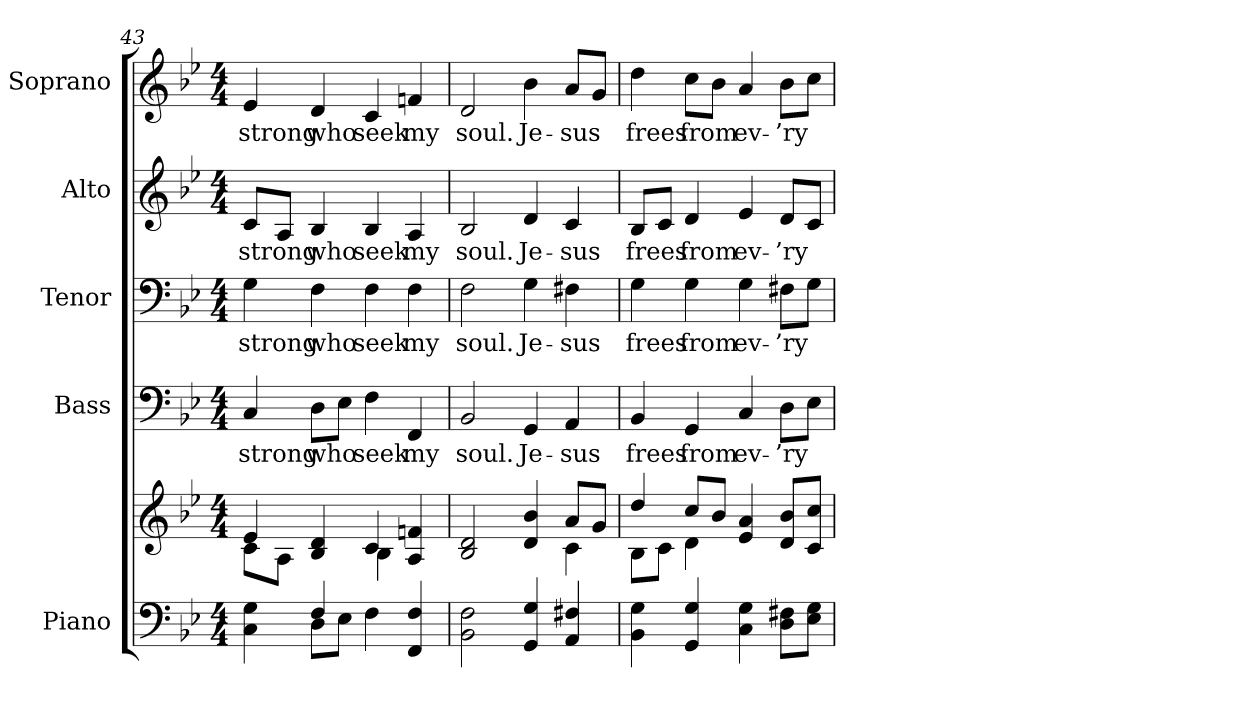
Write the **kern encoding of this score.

**kern	**kern	**kern	**text	**kern	**text	**kern	**text	**kern	**text
*part5	*part5	*part4	*part4	*part3	*part3	*part2	*part2	*part1	*part1
*staff6	*staff5	*staff4	*staff4	*staff3	*staff3	*staff2	*staff2	*staff1	*staff1
*I"Piano	*	*I"Bass	*	*I"Tenor	*	*I"Alto	*	*I"Soprano	*
*I'Pno.	*	*I'B.	*	*I'T.	*	*I'A.	*	*I'S.	*
!!LO:PB:g=z
*clefF4	*clefG2	*clefF4	*	*clefF4	*	*clefG2	*	*clefG2	*
*k[b-e-]	*k[b-e-]	*k[b-e-]	*	*k[b-e-]	*	*k[b-e-]	*	*k[b-e-]	*
*B-:	*B-:	*B-:	*	*B-:	*	*B-:	*	*B-:	*
*M4/4	*M4/4	*M4/4	*	*M4/4	*	*M4/4	*	*M4/4	*
=43	=43	=43	=43	=43	=43	=43	=43	=43	=43
*^	*^	*	*	*	*	*	*	*	*
!	!	!	!	!	!LO:LY:b:color=#000000	!	!	!	!	!	!
!	!	!	!	!	!	!	!LO:LY:b:color=#000000	!	!	!	!
!	!	!	!	!	!	!	!	!	!LO:LY:b:color=#000000	!	!
!	!	!	!	!	!	!	!	!	!	!	!LO:LY:b:color=#000000
4Ci\ 4Gi	4ryy	4e-i/	8ci\L	4Ci/	strong	4Gi\	strong	8ci/L	strong	4e-i/	strong
.	.	.	8Ai\J	.	.	.	.	8Ai/J	.	.	.
!	!	!	!	!	!LO:LY:b:color=#000000	!	!	!	!	!	!
!	!	!	!	!	!	!	!LO:LY:b:color=#000000	!	!	!	!
!	!	!	!	!	!	!	!	!	!LO:LY:b:color=#000000	!	!
!	!	!	!	!	!	!	!	!	!	!	!LO:LY:b:color=#000000
4Fi/	8Di\L	4B-i/ 4di	4ryy	8Di\L	who	4Fi\	who	4B-i/	who	4di/	who
.	8E-i\J	.	.	8E-i\J	.	.	.	.	.	.	.
!	!	!	!	!	!LO:LY:b:color=#000000	!	!	!	!	!	!
!	!	!	!	!	!	!	!LO:LY:b:color=#000000	!	!	!	!
!	!	!	!	!	!	!	!	!	!LO:LY:b:color=#000000	!	!
!	!	!	!	!	!	!	!	!	!	!	!LO:LY:b:color=#000000
4Fi\	2ryy	4ci/	4B-i\	4Fi\	seek	4Fi\	seek	4B-i/	seek	4ci/	seek
!	!	!	!	!	!LO:LY:b:color=#000000	!	!	!	!	!	!
!	!	!	!	!	!	!	!LO:LY:b:color=#000000	!	!	!	!
!	!	!	!	!	!	!	!	!	!LO:LY:b:color=#000000	!	!
!	!	!	!	!	!	!	!	!	!	!	!LO:LY:b:color=#000000
4FFi/ 4Fi	.	4Ai/ 4fni	4ryy	4FFi/	my	4Fi\	my	4Ai/	my	4fni/	my
*v	*v	*	*	*	*	*	*	*	*	*	*
=44	=44	=44	=44	=44	=44	=44	=44	=44	=44	=44
!	!	!	!	!LO:LY:b:color=#000000	!	!	!	!	!	!
!	!	!	!	!	!	!LO:LY:b:color=#000000	!	!	!	!
!	!	!	!	!	!	!	!	!LO:LY:b:color=#000000	!	!
!	!	!	!	!	!	!	!	!	!	!LO:LY:b:color=#000000
2BB-i\ 2Fi	2B-i/ 2di	2ryy	2BB-i/	soul.	2Fi\	soul.	2B-i/	soul.	2di/	soul.
!	!	!	!	!LO:LY:b:color=#000000	!	!	!	!	!	!
!	!	!	!	!	!	!LO:LY:b:color=#000000	!	!	!	!
!	!	!	!	!	!	!	!	!LO:LY:b:color=#000000	!	!
!	!	!	!	!	!	!	!	!	!	!LO:LY:b:color=#000000
4GGi/ 4Gi	4di/ 4b-i	4ryy	4GGi/	Je-	4Gi\	Je-	4di/	Je-	4b-i\	Je-
!	!	!	!	!LO:LY:b:color=#000000	!	!	!	!	!	!
!	!	!	!	!	!	!LO:LY:b:color=#000000	!	!	!	!
!	!	!	!	!	!	!	!	!LO:LY:b:color=#000000	!	!
!	!	!	!	!	!	!	!	!	!	!LO:LY:b:color=#000000
4AAi/ 4F#Xi	8ai/L	4ci\	4AAi/	-sus	4F#Xi\	-sus	4ci/	-sus	8ai/L	-sus
.	8gi/J	.	.	.	.	.	.	.	8gi/J	.
=45	=45	=45	=45	=45	=45	=45	=45	=45	=45	=45
!	!	!	!	!LO:LY:b:color=#000000	!	!	!	!	!	!
!	!	!	!	!	!	!LO:LY:b:color=#000000	!	!	!	!
!	!	!	!	!	!	!	!	!LO:LY:b:color=#000000	!	!
!	!	!	!	!	!	!	!	!	!	!LO:LY:b:color=#000000
4BB-i\ 4Gi	4ddi/	8B-i\L	4BB-i/	frees	4Gi\	frees	8B-i/L	frees	4ddi\	frees
.	.	8ci\J	.	.	.	.	8ci/J	.	.	.
!	!	!	!	!LO:LY:b:color=#000000	!	!	!	!	!	!
!	!	!	!	!	!	!LO:LY:b:color=#000000	!	!	!	!
!	!	!	!	!	!	!	!	!LO:LY:b:color=#000000	!	!
!	!	!	!	!	!	!	!	!	!	!LO:LY:b:color=#000000
4GGi/ 4Gi	8cci/L	4di\	4GGi/	from	4Gi\	from	4di/	from	8cci\L	from
.	8b-i/J	.	.	.	.	.	.	.	8b-i\J	.
!	!	!	!	!LO:LY:b:color=#000000	!	!	!	!	!	!
!	!	!	!	!	!	!LO:LY:b:color=#000000	!	!	!	!
!	!	!	!	!	!	!	!	!LO:LY:b:color=#000000	!	!
!	!	!	!	!	!	!	!	!	!	!LO:LY:b:color=#000000
4Ci\ 4Gi	4e-i/ 4ai	2ryy	4Ci/	ev-	4Gi\	ev-	4e-i/	ev-	4ai/	ev-
!	!	!	!	!LO:LY:b:color=#000000	!	!	!	!	!	!
!	!	!	!	!	!	!LO:LY:b:color=#000000	!	!	!	!
!	!	!	!	!	!	!	!	!LO:LY:b:color=#000000	!	!
!	!	!	!	!	!	!	!	!	!	!LO:LY:b:color=#000000
8Di\ 8F#XiL	8di/ 8b-iL	.	8Di\L	-’ry	8F#Xi\L	-’ry	8di/L	-’ry	8b-i\L	-’ry
8E-i\ 8GiJ	8ci/ 8cciJ	.	8E-i\J	.	8Gi\J	.	8ci/J	.	8cci\J	.
*	*v	*v	*	*	*	*	*	*	*	*
=	=	=	=	=	=	=	=	=	=
*-	*-	*-	*-	*-	*-	*-	*-	*-	*-
